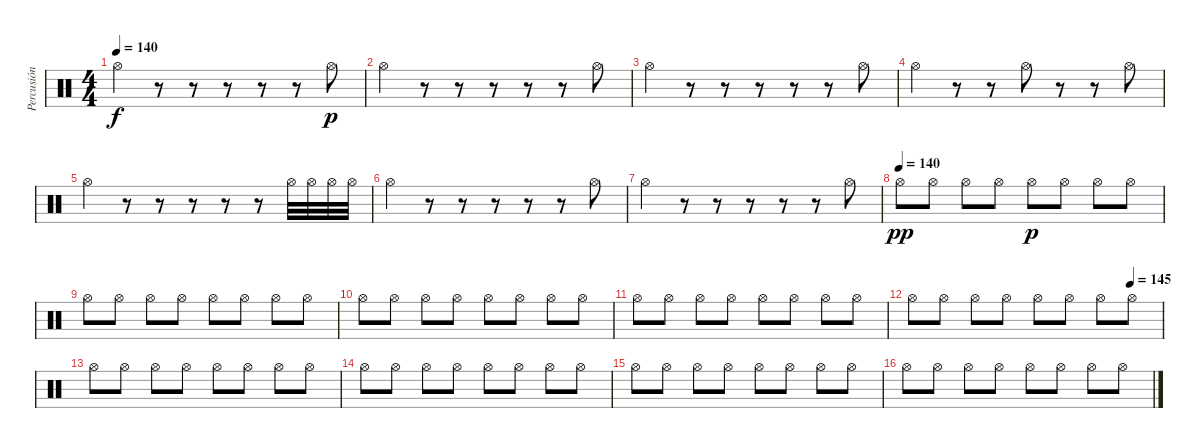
\track ("Percusión" "Percusión") {instrument percussion}
\staff {score}
\articulation defaults
\ts (4 4)
\tempo 140
\clef neutral
\ks c "Hi-Hat (open)".4{dy f}
r.8 r.8 r.8 r.8 r.8 "Hi-Hat (open)".8{dy p} |
"Hi-Hat (open)".4 r.8 r.8 r.8 r.8 r.8 "Hi-Hat (open)".8 |
"Hi-Hat (open)".4 r.8 r.8 r.8 r.8 r.8 "Hi-Hat (open)".8 |
"Hi-Hat (open)".4 r.8 r.8 "Hi-Hat (open)".8 r.8 r.8 "Hi-Hat (open)".8 |
"Hi-Hat (open)".4 r.8 r.8 r.8 r.8 r.8 "Hi-Hat (open)".32 "Hi-Hat (open)".32 "Hi-Hat (open)".32 "Hi-Hat (open)".32 |
"Hi-Hat (open)".4 r.8 r.8 r.8 r.8 r.8 "Hi-Hat (open)".8 |
"Hi-Hat (open)".4 r.8 r.8 r.8 r.8 r.8 "Hi-Hat (open)".8 |
\tempo (140)
"Hi-Hat (open)".8{dy pp} "Hi-Hat (open)".8 "Hi-Hat (open)".8 "Hi-Hat (open)".8 "Hi-Hat (open)".8{dy p} "Hi-Hat (open)".8 "Hi-Hat (open)".8 "Hi-Hat (open)".8 |
"Hi-Hat (open)".8 "Hi-Hat (open)".8 "Hi-Hat (open)".8 "Hi-Hat (open)".8 "Hi-Hat (open)".8 "Hi-Hat (open)".8 "Hi-Hat (open)".8 "Hi-Hat (open)".8 |
"Hi-Hat (open)".8 "Hi-Hat (open)".8 "Hi-Hat (open)".8 "Hi-Hat (open)".8 "Hi-Hat (open)".8 "Hi-Hat (open)".8 "Hi-Hat (open)".8 "Hi-Hat (open)".8 |
"Hi-Hat (open)".8 "Hi-Hat (open)".8 "Hi-Hat (open)".8 "Hi-Hat (open)".8 "Hi-Hat (open)".8 "Hi-Hat (open)".8 "Hi-Hat (open)".8 "Hi-Hat (open)".8 |
\tempo (145 0.875)
"Hi-Hat (open)".8 "Hi-Hat (open)".8 "Hi-Hat (open)".8 "Hi-Hat (open)".8 "Hi-Hat (open)".8 "Hi-Hat (open)".8 "Hi-Hat (open)".8 "Hi-Hat (open)".8 |
"Hi-Hat (open)".8 "Hi-Hat (open)".8 "Hi-Hat (open)".8 "Hi-Hat (open)".8 "Hi-Hat (open)".8 "Hi-Hat (open)".8 "Hi-Hat (open)".8 "Hi-Hat (open)".8 |
"Hi-Hat (open)".8 "Hi-Hat (open)".8 "Hi-Hat (open)".8 "Hi-Hat (open)".8 "Hi-Hat (open)".8 "Hi-Hat (open)".8 "Hi-Hat (open)".8 "Hi-Hat (open)".8 |
"Hi-Hat (open)".8 "Hi-Hat (open)".8 "Hi-Hat (open)".8 "Hi-Hat (open)".8 "Hi-Hat (open)".8 "Hi-Hat (open)".8 "Hi-Hat (open)".8 "Hi-Hat (open)".8 |
"Hi-Hat (open)".8 "Hi-Hat (open)".8 "Hi-Hat (open)".8 "Hi-Hat (open)".8 "Hi-Hat (open)".8 "Hi-Hat (open)".8 "Hi-Hat (open)".8 "Hi-Hat (open)".8
